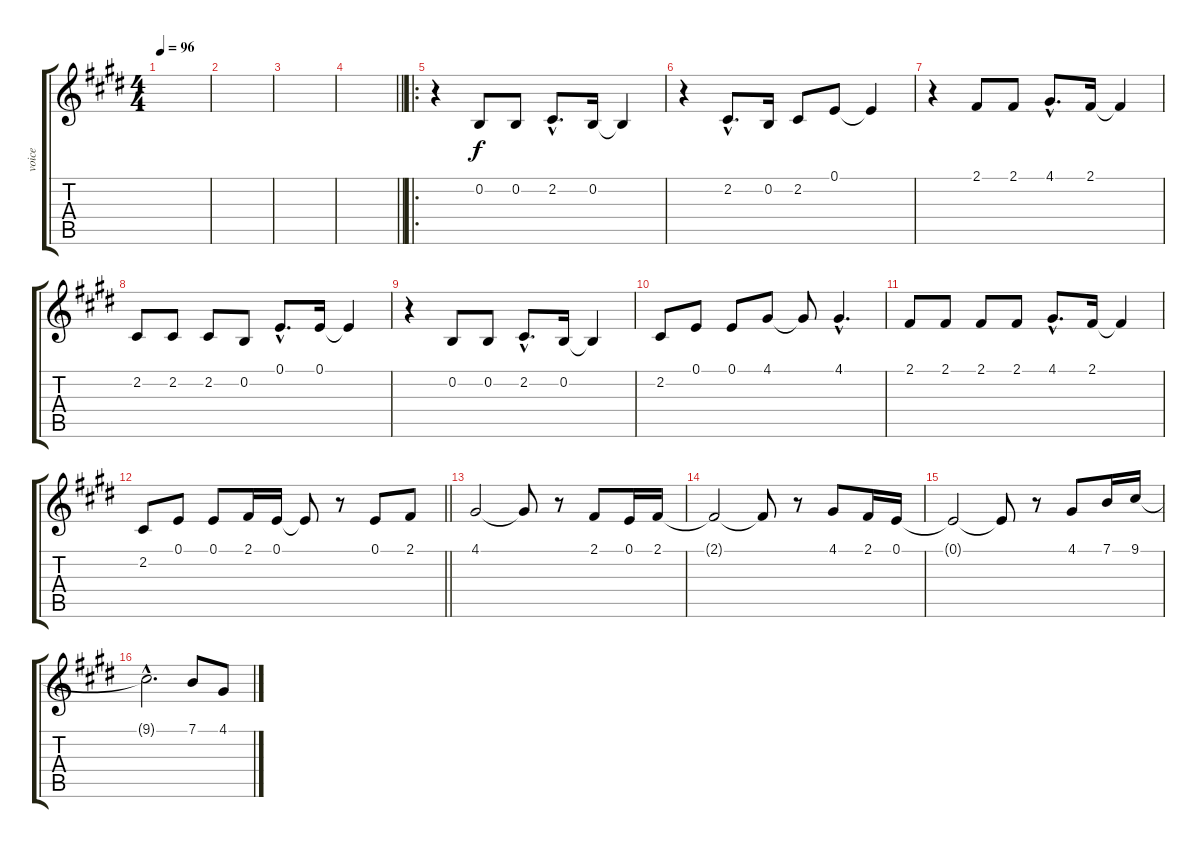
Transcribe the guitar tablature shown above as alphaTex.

\track ("voice" "voice") {instrument harmonica}
\staff {score tabs}
\tuning (E4 B3 G3 D3 A2 E2) {hide}
\ts (4 4)
\tempo 96
\clef g2
\ks e
|
|
|
\barLineRight lightlight
|
\ro
r.4 0.2.8 0.2.8 2.2{hac}.8{d} 0.2.16 0.2{t}.4 |
r.4 2.2{hac}.8{d} 0.2.16 2.2.8 0.1.8 0.1{t}.4 |
r.4 2.1.8 2.1.8 4.1{hac}.8{d} 2.1.16 2.1{t}.4 |
2.2.8 2.2.8 2.2.8 0.2.8 0.1{hac}.8{d} 0.1.16 0.1{t}.4 |
r.4 0.2.8 0.2.8 2.2{hac}.8{d} 0.2.16 0.2{t}.4 |
2.2.8 0.1.8 0.1.8 4.1.8 4.1{t}.8 4.1{hac}.4{d} |
2.1.8 2.1.8 2.1.8 2.1.8 4.1{hac}.8{d} 2.1.16 2.1{t}.4 |
\barLineRight lightlight
2.2.8 0.1.8 0.1.8 2.1.16 0.1.16 0.1{t}.8 r.8 0.1.8 2.1.8 |
4.1.2 4.1{t}.8 r.8 2.1.8 0.1.16 2.1.16 |
2.1{t}.2 2.1{t}.8 r.8 4.1.8 2.1.16 0.1.16 |
0.1{t}.2 0.1{t}.8 r.8 4.1.8 7.1.16 9.1.16 |
9.1{hac t}.2{d} 7.1.8 4.1.8
